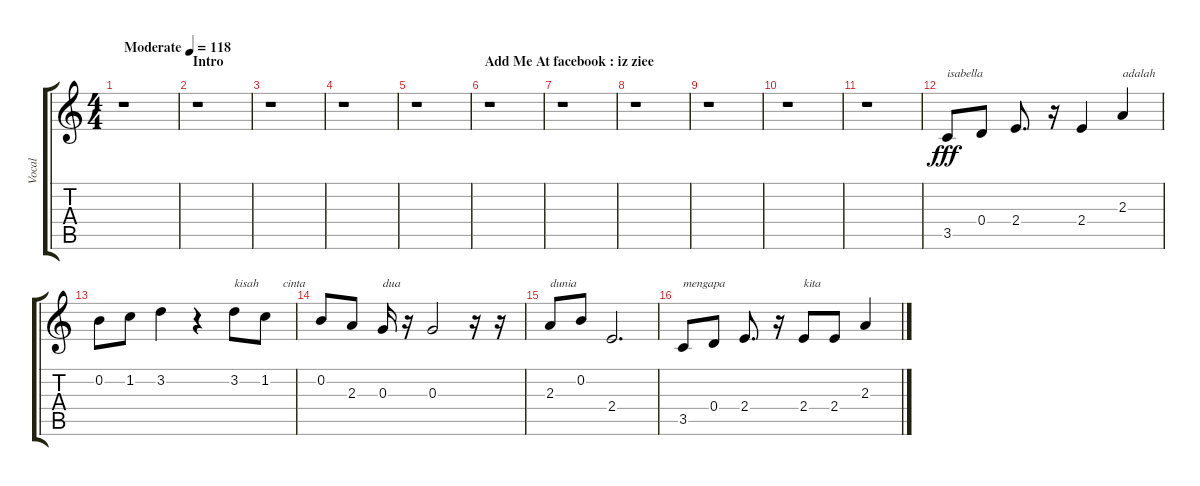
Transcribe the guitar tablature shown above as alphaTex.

\track ("Vocal" "Vocal") {instrument contrabass}
\staff {score tabs}
\tuning (E4 B3 G3 D3 A2 E2) {hide}
\ts (4 4)
\tempo (118 "Moderate")
\clef g2
\ks c
r.1{dy fff instrument contrabass} |
\section ("" "Intro")
r.1 |
r.1 |
r.1 |
r.1 |
\section ("" "Add Me At facebook : iz ziee")
r.1 |
r.1 |
r.1 |
r.1 |
r.1 |
r.1 |
3.5.8{txt "isabella "} 0.4.8 2.4.8{d} r.16 2.4.4 2.3.4{txt "adalah "} |
0.2.8 1.2.8 3.2.4 r.4 3.2.8{txt "kisah        cinta "} 1.2.8 |
0.2.8 2.3.8 0.3.16{txt "dua"} r.16 0.3.2 r.16 r.16 |
2.3.8{txt "dunia"} 0.2.8 2.4.2{d} |
3.5.8{txt "mengapa"} 0.4.8 2.4.8{d} r.16 2.4.8{txt "kita"} 2.4.8 2.3.4
